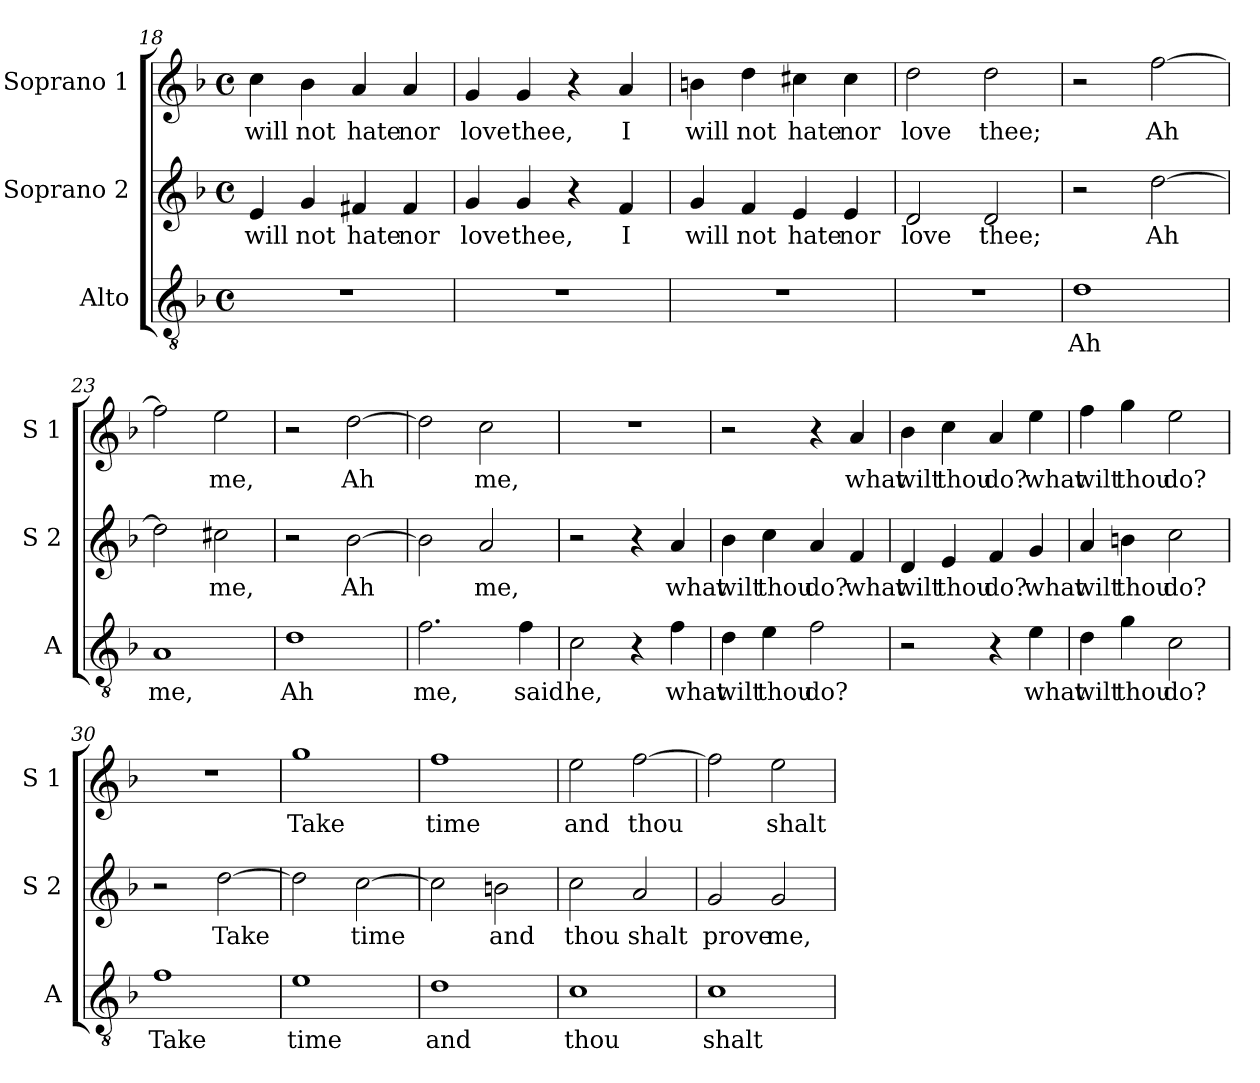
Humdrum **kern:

**kern	**text	**kern	**text	**kern	**text
*part3	*part3	*part2	*part2	*part1	*part1
*staff3	*staff3	*staff2	*staff2	*staff1	*staff1
*I"Alto	*	*I"Soprano 2	*	*I"Soprano 1	*
*I'A	*	*I'S 2	*	*I'S 1	*
*clefGv2	*	*clefG2	*	*clefG2	*
*k[b-]	*	*k[b-]	*	*k[b-]	*
*F:	*	*F:	*	*F:	*
*M4/4	*	*M4/4	*	*M4/4	*
*met(c)	*	*met(c)	*	*met(c)	*
=18	=18	=18	=18	=18	=18
!	!	!	!LO:LY:b	!	!LO:LY:b
1r	.	4e/	will	4cc\	will
!	!	!	!LO:LY:b	!	!LO:LY:b
.	.	4g/	not	4b-\	not
!	!	!	!LO:LY:b	!	!LO:LY:b
.	.	4f#X/	hate	4a/	hate
!	!	!	!LO:LY:b	!	!LO:LY:b
.	.	4f#/	nor	4a/	nor
=19	=19	=19	=19	=19	=19
!	!	!	!LO:LY:b	!	!LO:LY:b
1r	.	4g/	love	4g/	love
!	!	!	!LO:LY:b	!	!LO:LY:b
.	.	4g/	thee,	4g/	thee,
.	.	4r	.	4r	.
!	!	!	!LO:LY:b	!	!LO:LY:b
.	.	4f/	I	4a/	I
=20	=20	=20	=20	=20	=20
!	!	!	!LO:LY:b	!	!LO:LY:b
1r	.	4g/	will	4bn\	will
!	!	!	!LO:LY:b	!	!LO:LY:b
.	.	4f/	not	4dd\	not
!	!	!	!LO:LY:b	!	!LO:LY:b
.	.	4e/	hate	4cc#X\	hate
!	!	!	!LO:LY:b	!	!LO:LY:b
.	.	4e/	nor	4cc#\	nor
!!LO:PB:g=z
=21	=21	=21	=21	=21	=21
!	!	!	!LO:LY:b	!	!LO:LY:b
1r	.	2d/	love	2dd\	love
!	!	!	!LO:LY:b	!	!LO:LY:b
.	.	2d/	thee;	2dd\	thee;
=22	=22	=22	=22	=22	=22
!	!LO:LY:b	!	!	!	!
1d	Ah	2r	.	2r	.
!	!	!	!LO:LY:b	!	!LO:LY:b
.	.	[2dd\	Ah	[2ff\	Ah
=23	=23	=23	=23	=23	=23
!	!LO:LY:b	!	!	!	!
1A	me,	2dd\]	.	2ff\]	.
!	!	!	!LO:LY:b	!	!LO:LY:b
.	.	2cc#X\	me,	2ee\	me,
=24	=24	=24	=24	=24	=24
!	!LO:LY:b	!	!	!	!
1d	Ah	2r	.	2r	.
!	!	!	!LO:LY:b	!	!LO:LY:b
.	.	[2b-\	Ah	[2dd\	Ah
=25	=25	=25	=25	=25	=25
!	!LO:LY:b	!	!	!	!
2.f\	me,	2b-\]	.	2dd\]	.
!	!	!	!LO:LY:b	!	!LO:LY:b
.	.	2a/	me,	2cc\	me,
!	!LO:LY:b	!	!	!	!
4f\	said	.	.	.	.
=26	=26	=26	=26	=26	=26
!	!LO:LY:b	!	!	!	!
2c\	he,	2r	.	1r	.
4r	.	4r	.	.	.
!	!LO:LY:b	!	!LO:LY:b	!	!
4f\	what	4a/	what	.	.
=27	=27	=27	=27	=27	=27
!	!LO:LY:b	!	!LO:LY:b	!	!
4d\	wilt	4b-\	wilt	2r	.
!	!LO:LY:b	!	!LO:LY:b	!	!
4e\	thou	4cc\	thou	.	.
!	!LO:LY:b	!	!LO:LY:b	!	!
2f\	do?	4a/	do?	4r	.
!	!	!	!LO:LY:b	!	!LO:LY:b
.	.	4f/	what	4a/	what
!!LO:LB:g=z
=28	=28	=28	=28	=28	=28
!	!	!	!LO:LY:b	!	!LO:LY:b
2r	.	4d/	wilt	4b-\	wilt
!	!	!	!LO:LY:b	!	!LO:LY:b
.	.	4e/	thou	4cc\	thou
!	!	!	!LO:LY:b	!	!LO:LY:b
4r	.	4f/	do?	4a/	do?
!	!LO:LY:b	!	!LO:LY:b	!	!LO:LY:b
4e\	what	4g/	what	4ee\	what
=29	=29	=29	=29	=29	=29
!	!LO:LY:b	!	!LO:LY:b	!	!LO:LY:b
4d\	wilt	4a/	wilt	4ff\	wilt
!	!LO:LY:b	!	!LO:LY:b	!	!LO:LY:b
4g\	thou	4bn\	thou	4gg\	thou
!	!LO:LY:b	!	!LO:LY:b	!	!LO:LY:b
2c\	do?	2cc\	do?	2ee\	do?
=30	=30	=30	=30	=30	=30
!	!LO:LY:b	!	!	!	!
1f	Take	2r	.	1r	.
!	!	!	!LO:LY:b	!	!
.	.	[2dd\	Take	.	.
=31	=31	=31	=31	=31	=31
!	!LO:LY:b	!	!	!	!LO:LY:b
1e	time	2dd\]	.	1gg	Take
!	!	!	!LO:LY:b	!	!
.	.	[2cc\	time	.	.
=32	=32	=32	=32	=32	=32
!	!LO:LY:b	!	!	!	!LO:LY:b
1d	and	2cc\]	.	1ff	time
!	!	!	!LO:LY:b	!	!
.	.	2bn\	and	.	.
=33	=33	=33	=33	=33	=33
!	!LO:LY:b	!	!LO:LY:b	!	!LO:LY:b
1c	thou	2cc\	thou	2ee\	and
!	!	!	!LO:LY:b	!	!LO:LY:b
.	.	2a/	shalt	[2ff\	thou
=34	=34	=34	=34	=34	=34
!	!LO:LY:b	!	!LO:LY:b	!	!
1c	shalt	2g/	prove	2ff\]	.
!	!	!	!LO:LY:b	!	!LO:LY:b
.	.	2g/	me,	2ee\	shalt
=	=	=	=	=	=
*-	*-	*-	*-	*-	*-
